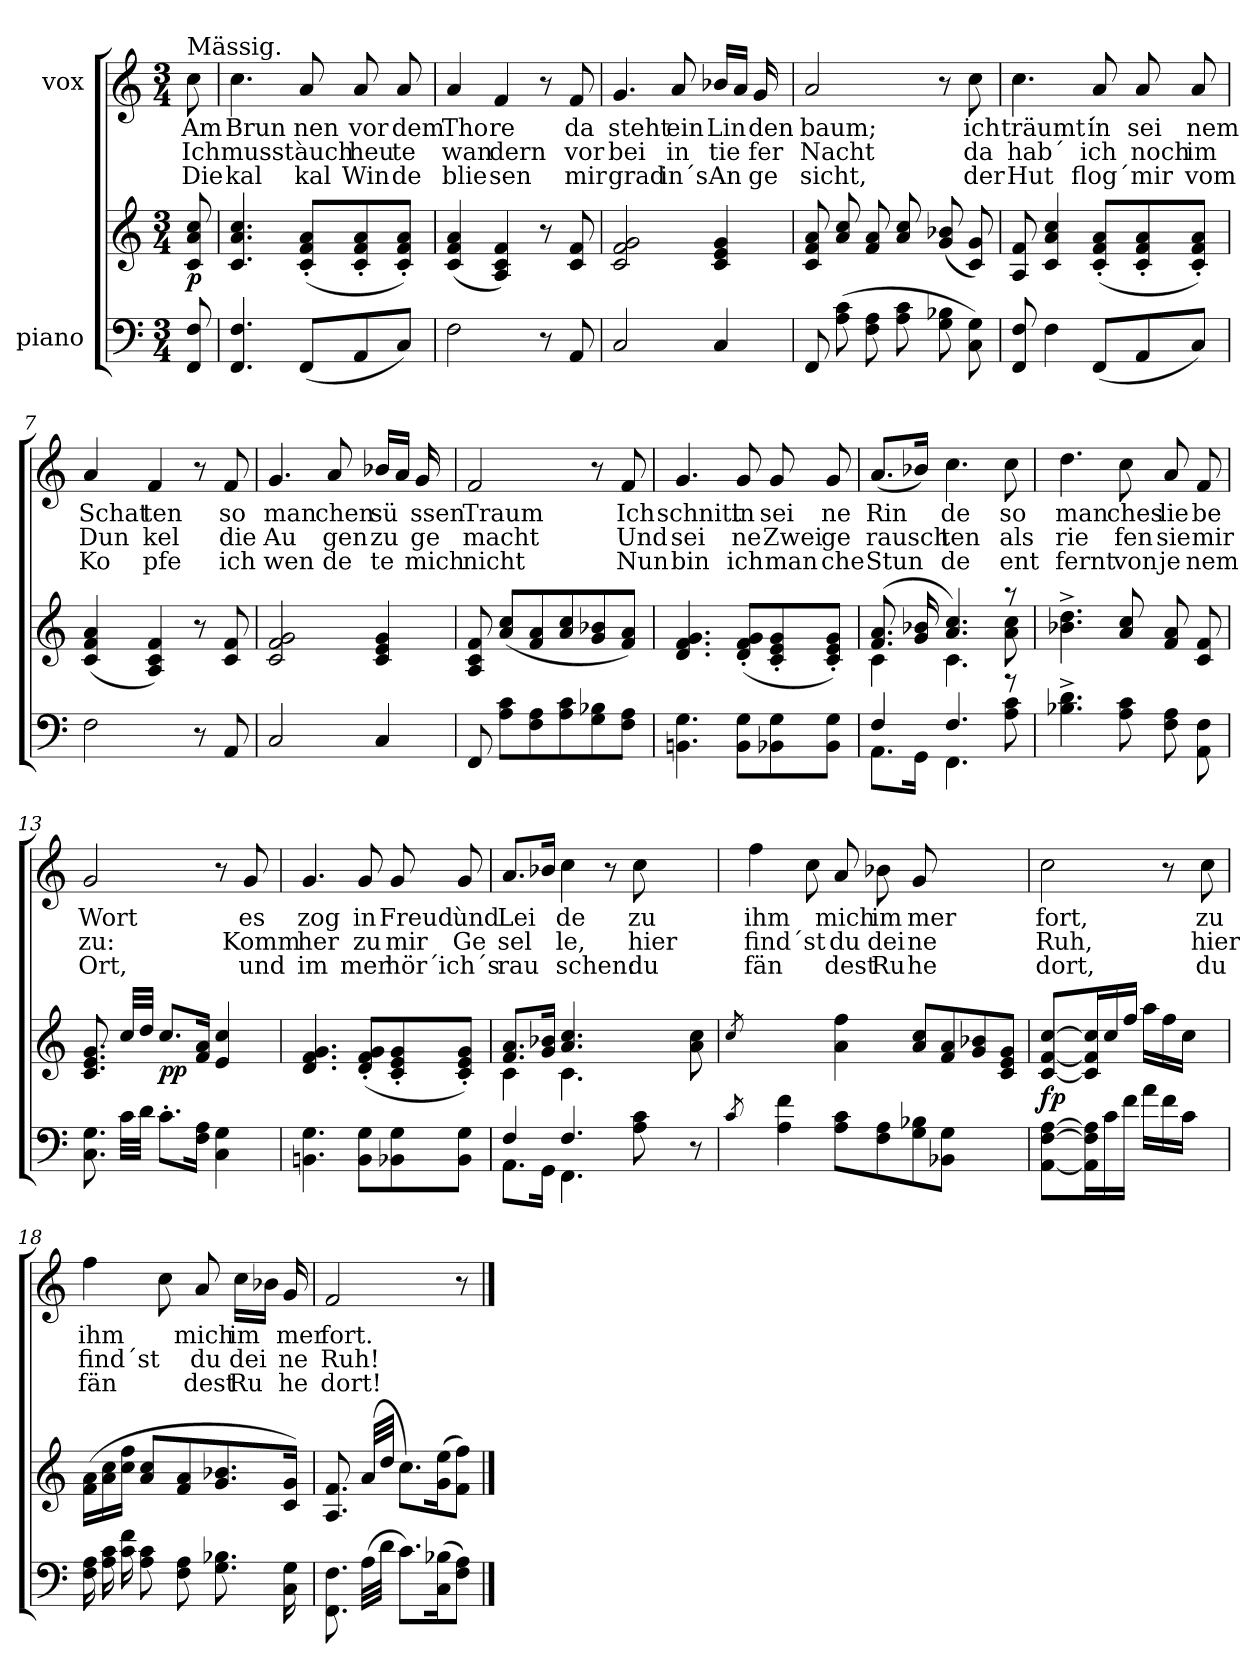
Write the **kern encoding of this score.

**kern	**kern	**dynam	**kern	**text	**text	**text
*part2	*part2	*part2	*part1	*part1	*part1	*part1
*staff3	*staff2	*staff2/3	*staff1	*staff1	*staff1	*staff1
*I"piano	*	*	*I"vox	*	*	*
*clefF4	*clefG2	*	*clefG2	*	*	*
*M3/4	*M3/4	*	*M3/4	*	*	*
=1	=1	=1	=1	=1	=1	=1
!	!	!	!LO:TX:a:t=Mässig.	!	!	!
!	!	!LO:DY:b	!	!	!	!
8FF/ 8F/	8c/ 8a/ 8cc/	p	8cc\	Am	Ich	Die
=2	=2	=2	=2	=2	=2	=2
4.FF/ 4.F/	4.c/ 4.a/ 4.cc/	.	4.cc\	Brun	musst`	kal
(8FF/L	(8c'>'>'>'/ 8f'>'>'>'/ 8a'>'>'>'/L	.	8a/	nen	auch	kal
8AA/	8c'>'>'>'/ 8f'>'>'>'/ 8a'>'>'>'/	.	8a/	vor	heu	Win
8C/J)	8c'>'>'>'/ 8f'>'>'>'/ 8a'>'>'>'/J)	.	8a/	dem	te	de
=3	=3	=3	=3	=3	=3	=3
2F\	(4c/ 4f/ 4a/	.	4a/	Tho	wan	blie
.	4A/ 4c/ 4f/)	.	4f/	re	dern	sen
8r	8r	.	8r	.	.	.
(8AA/	8c/ 8f/	.	8f/	da	vor	mir
=4	=4	=4	=4	=4	=4	=4
2C/	2c/ 2f/ 2g/	.	4.g/	steht	bei	grad
.	.	.	8a/	ein	in	in´s
4C/	4c/ 4e/ 4g/	.	16b-/LL	Lin	tie	An
.	.	.	16a/JJ	.	.	.
.	.	.	16g/	den	fer	ge
.	.	.	16ryy	.	.	.
=5	=5	=5	=5	=5	=5	=5
8FF/	8c/ 8f/ 8a/	.	2a/	baum;	Nacht	sicht,
(8A\ 8c\	8a/ 8cc/	.	.	.	.	.
8F\ 8A\	8f/ 8a/	.	.	.	.	.
8A\ 8c\	8a/ 8cc/	.	.	.	.	.
8G\ 8B-\	(8g/ 8b-/	.	8r	.	.	.
8C\ 8G\)	8c/ 8g/)	.	8cc\	ich	da	der
=6	=6	=6	=6	=6	=6	=6
8FF/ 8F/	8A/ 8f/	.	4.cc\	träumt´	hab´	Hut
4F\	4c/ 4a/ 4cc/	.	.	.	.	.
(8FF/L	(8c'>'>'>'/ 8f'>'>'>'/ 8a'>'>'>'/L	.	8a/	in	ich	flog´
8AA/	8c'>'>'>'/ 8f'>'>'>'/ 8a'>'>'>'/	.	8a/	sei	noch	mir
8C/J)	8c'>'>'>'/ 8f'>'>'>'/ 8a'>'>'>'/J)	.	8a/	nem	im	vom
=7	=7	=7	=7	=7	=7	=7
2F\	(4c/ 4f/ 4a/	.	4a/	Schat	Dun	Ko
.	4A/ 4c/ 4f/)	.	4f/	ten	kel	pfe
8r	8r	.	8r	.	.	.
(8AA/	8c/ 8f/	.	8f/	so	die	ich
=8	=8	=8	=8	=8	=8	=8
2C/	2c/ 2f/ 2g/	.	4.g/	man	Au	wen
.	.	.	8a/	chen	gen	de
4C/	4c/ 4e/ 4g/	.	16b-/LL	sü	zu	te
.	.	.	16a/JJ	.	.	.
.	.	.	16g/	ssen	ge	mich
.	.	.	16ryy	.	.	.
=9	=9	=9	=9	=9	=9	=9
8FF/	8A/ 8c/ 8f/	.	2f/	Traum	macht	nicht
(8A\ 8c\L	(8a/ 8cc/L	.	.	.	.	.
8F\ 8A\	8f/ 8a/	.	.	.	.	.
8A\ 8c\	8a/ 8cc/	.	.	.	.	.
8G\ 8B-\	8g/ 8b-/	.	8r	.	.	.
8F\ 8A\J	8f/ 8a/J)	.	8f/	Ich	Und	Nun
=10	=10	=10	=10	=10	=10	=10
4.BBn\ 4.G\	4.d/ 4.f/ 4.g/	.	4.g/	schnitt	sei	bin
8BB\ 8G\L	(8d'>'>'>'/ 8f'>'>'>'/ 8g'>'>'>'/L	.	8g/	in	ne	ich
8BB-X\ 8G\	8c'>'>'>/ 8e'>'>'>/ 8g'>'>'>/	.	8g/	sei	Zwei	man
8BB-\ 8G\J	8c'>'>'>/ 8e'>'>'>/ 8g'>'>'>/J)	.	8g/	ne	ge	che
=11	=11	=11	=11	=11	=11	=11
*^	*^	*	*	*	*	*
4F/	8.AA\L	(8.f/ 8.a/	4c\	.	(8.a/L	Rin	rausch	Stun
.	16GG\Jk	16g/ 16b-/	.	.	16b-/Jk)	.	.	.
4.F/	4.FF\	4.a/ 4.cc/)	4.c\	.	4.cc\	de	ten	de
8r	8A\ 8c\	8r	8a\ 8cc\	.	8cc\	so	als	ent
*v	*v	*	*	*	*	*	*	*
*	*v	*v	*	*	*	*	*
=12	=12	=12	=12	=12	=12	=12
4.B-^<\ 4.d^<\	4.b-^>\ 4.dd^>\	.	4.dd\	man	rie	fernt
8A\ 8c\	8a/ 8cc/	.	8cc\	ches	fen	von
8F\ 8A\	8f/ 8a/	.	8a/	lie	sie	je
8AA\ 8F\	8c/ 8f/	.	8f/	be	mir	nem
=13	=13	=13	=13	=13	=13	=13
8.C\ 8.G\	8.c/ 8.e/ 8.g/	.	2g/	Wort	zu:	Ort,
32c\LLL	32cc/LLL	.	.	.	.	.
32d\JJJ	32dd/JJJ	.	.	.	.	.
!	!	!LO:DY:b	!	!	!	!
8.c'>\L	8.cc/L	pp	.	.	.	.
16F\ 16A\Jk	16f/ 16a/Jk	.	.	.	.	.
4C\ 4G\	4e/ 4cc/	.	8r	.	.	.
.	.	.	8g/	es	Komm	und
=14	=14	=14	=14	=14	=14	=14
4.BBn\ 4.G\	4.d/ 4.f/ 4.g/	.	4.g/	zog	her	im
8BB\ 8G\L	(8d'</ 8f'</ 8g'</L	.	8g/	in	zu	mer
8BB-X\ 8G\	8c'</ 8e'</ 8g'</	.	8g/	Freud`	mir	hör´
8BB-\ 8G\J	8c'</ 8e'</ 8g'</J)	.	8g/	und	Ge	ich´s
=15	=15	=15	=15	=15	=15	=15
*^	*^	*	*	*	*	*
4F/	8.AA\L	8.f/ 8.a/L	4c\	.	8.a/L	Lei	sel	rau
.	16GG\Jk	16g/ 16b-/Jk	.	.	16b-/Jk	.	.	.
4.F/	4.FF\	4.a/ 4.cc/	4.c\	.	4cc\	de	le,	schen:
.	.	.	.	.	8r	.	.	.
8ryy	8A\ 8c\	8ryy	8ryy	.	8cc\	zu	hier	du
8ryy	4ryy	8ryy	4ryy	.	4ryy	.	.	.
8r	.	8a\ 8cc\	.	.	.	.	.	.
*v	*v	*	*	*	*	*	*	*
*	*v	*v	*	*	*	*	*
=16	=16	=16	=16	=16	=16	=16
8qc/	8qcc/	.	.	.	.	.
8ryy	8ryy	.	4ff\	ihm	find´st	fän
4A\ 4f\	4ryy	.	.	.	.	.
.	.	.	8cc\	.	.	.
8A\ 8c\L	4a\ 4ff\	.	8a/	mich	du	dest
8F\ 8A\	.	.	8b-\	im	dei	Ru
8G\ 8B-\	8a/ 8cc/L	.	8g/	mer	ne	he
8BB-\ 8G\J	8f/ 8a/	.	4.ryy	.	.	.
4ryy	8g/ 8b-/	.	.	.	.	.
.	8c/ 8e/ 8g/J	.	.	.	.	.
=17	=17	=17	=17	=17	=17	=17
!	!	!LO:DY:b	!	!	!	!
[4AA\ [4F\ [4A\	[4c/ [4f/ [4cc/	fp	2cc\	fort,	Ruh,	dort,
16AA]\ 16F]\ 16A]\	16c]/ 16f]/ 16cc]/	.	.	.	.	.
16c\	16cc/	.	.	.	.	.
16f\JJ	16ff/JJ	.	.	.	.	.
16a\LL	16aa\LL	.	.	.	.	.
16f\	16ff\	.	8r	.	.	.
16c\JJ	16cc\JJ	.	.	.	.	.
8ryy	8ryy	.	8cc\	zu	hier	du
=18	=18	=18	=18	=18	=18	=18
16F\ 16A\	(16f\ 16a\LL	.	4ff\	ihm	find´st	fän
16A\ 16c\	16a\ 16cc\	.	.	.	.	.
16c\ 16f\	16cc\ 16ff\JJ	.	.	.	.	.
8A\ 8c\	8a/ 8cc/L	.	.	.	.	.
.	.	.	8cc\	.	.	.
8F\ 8A\	8f/ 8a/	.	.	.	.	.
.	.	.	8a/	mich	du	dest
8.G\ 8.B-\	8.g/ 8.b-/	.	.	.	.	.
.	.	.	16cc\LL	im	dei	Ru
.	.	.	16b-\JJ	.	.	.
16C\ 16G\	16c/ 16g/Jk)	.	16g/	mer	ne	he
=19	=19	=19	=19	=19	=19	=19
8.FF\ 8.F\	8.A/ 8.f/	.	2f/	fort.	Ruh!	dort!
(32A\LLL	(32a/LLL	.	.	.	.	.
32d\JJJ	32dd/JJJ	.	.	.	.	.
8.c\L)	8.cc\L)	.	.	.	.	.
(16C\ 16B-\k	(16g\ 16ee\k	.	.	.	.	.
8F\ 8A\J)	8f\ 8ff\J)	.	8r	.	.	.
==	==	==	==	==	==	==
*-	*-	*-	*-	*-	*-	*-
